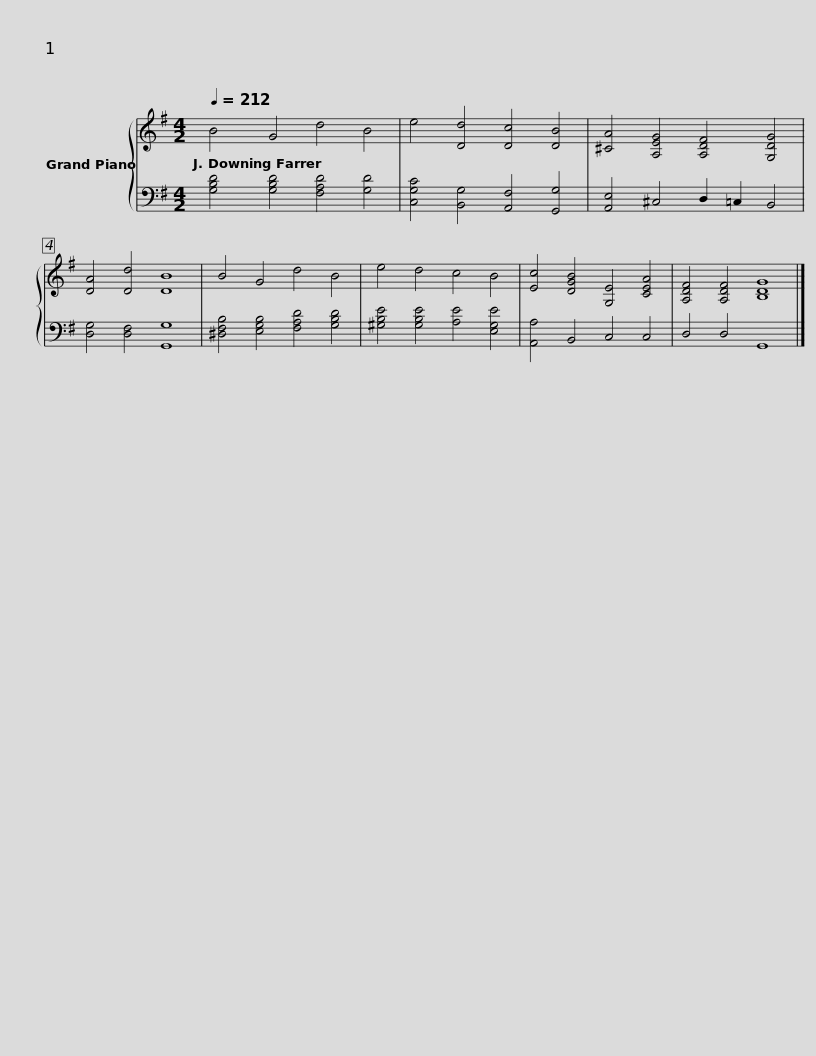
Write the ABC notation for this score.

X:1
%%score { 1 | 2 }
L:1/8
Q:1/4=212
M:4/2
I:linebreak $
K:G
V:1 treble
V:2 bass
V:1
 B4 G4 d4 B4 | e4 [Dd]4 [Dc]4 [DB]4 | [^CA]4 [A,EG]4 [A,DF]4 [G,DG]4 | [DA]4 [Dd]4 [DB]8 | B4 G4 d4 B4 | %5
 e4 d4 c4 B4 |$ [Ec]4 [DGB]4 [G,E]4 [CEA]4 | [A,DF]4 [A,DF]4 [B,DG]8 |] %8
V:2
 [G,B,D]4 [G,B,D]4 [F,A,D]4 [G,D]4 | [C,G,C]4 [B,,G,]4 [A,,F,]4 [G,,G,]4 | [A,,E,]4 ^C,4 D,2 =C,2 B,,4 | [D,G,]4 [D,F,]4 [G,,G,]8 | [^D,F,B,]4 [E,G,B,]4 [F,A,D]4 [G,B,D]4 | %5
 [^G,B,E]4 [G,B,E]4 [A,E]4 [E,G,E]4 |$ [A,,A,]4 B,,4 C,4 C,4 | D,4 D,4 G,,8 |] %8
